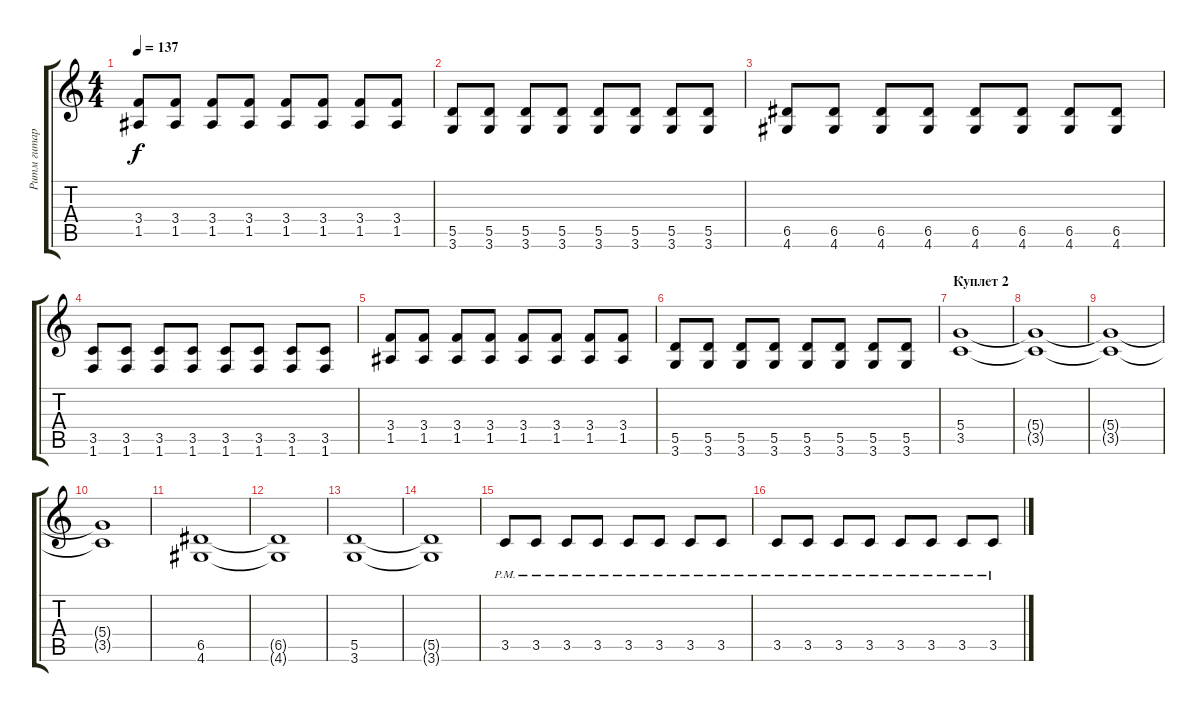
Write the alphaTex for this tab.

\track ("Ритм гитара" "Ритм гитар") {instrument distortionguitar}
\staff {score tabs}
\tuning (E4 B3 G3 D3 A2 E2) {hide}
\ts (4 4)
\tempo 137
\clef g2
\ks c
(3.4 1.5).8{dy f} (3.4 1.5).8 (3.4 1.5).8 (3.4 1.5).8 (3.4 1.5).8 (3.4 1.5).8 (3.4 1.5).8 (3.4 1.5).8 |
(5.5 3.6).8 (5.5 3.6).8 (5.5 3.6).8 (5.5 3.6).8 (5.5 3.6).8 (5.5 3.6).8 (5.5 3.6).8 (5.5 3.6).8 |
(6.5 4.6).8 (6.5 4.6).8 (6.5 4.6).8 (6.5 4.6).8 (6.5 4.6).8 (6.5 4.6).8 (6.5 4.6).8 (6.5 4.6).8 |
(3.5 1.6).8 (3.5 1.6).8 (3.5 1.6).8 (3.5 1.6).8 (3.5 1.6).8 (3.5 1.6).8 (3.5 1.6).8 (3.5 1.6).8 |
(3.4 1.5).8 (3.4 1.5).8 (3.4 1.5).8 (3.4 1.5).8 (3.4 1.5).8 (3.4 1.5).8 (3.4 1.5).8 (3.4 1.5).8 |
(5.5 3.6).8 (5.5 3.6).8 (5.5 3.6).8 (5.5 3.6).8 (5.5 3.6).8 (5.5 3.6).8 (5.5 3.6).8 (5.5 3.6).8 |
\section ("" "Куплет 2")
(5.4 3.5).1 |
(5.4{t} 3.5{t}).1 |
(5.4{t} 3.5{t}).1 |
(5.4{t} 3.5{t}).1 |
(6.5 4.6).1 |
(6.5{t} 4.6{t}).1 |
(5.5 3.6).1 |
(5.5{t} 3.6{t}).1 |
3.5{pm}.8 3.5{pm}.8 3.5{pm}.8 3.5{pm}.8 3.5{pm}.8 3.5{pm}.8 3.5{pm}.8 3.5{pm}.8 |
3.5{pm}.8 3.5{pm}.8 3.5{pm}.8 3.5{pm}.8 3.5{pm}.8 3.5{pm}.8 3.5{pm}.8 3.5{pm}.8
